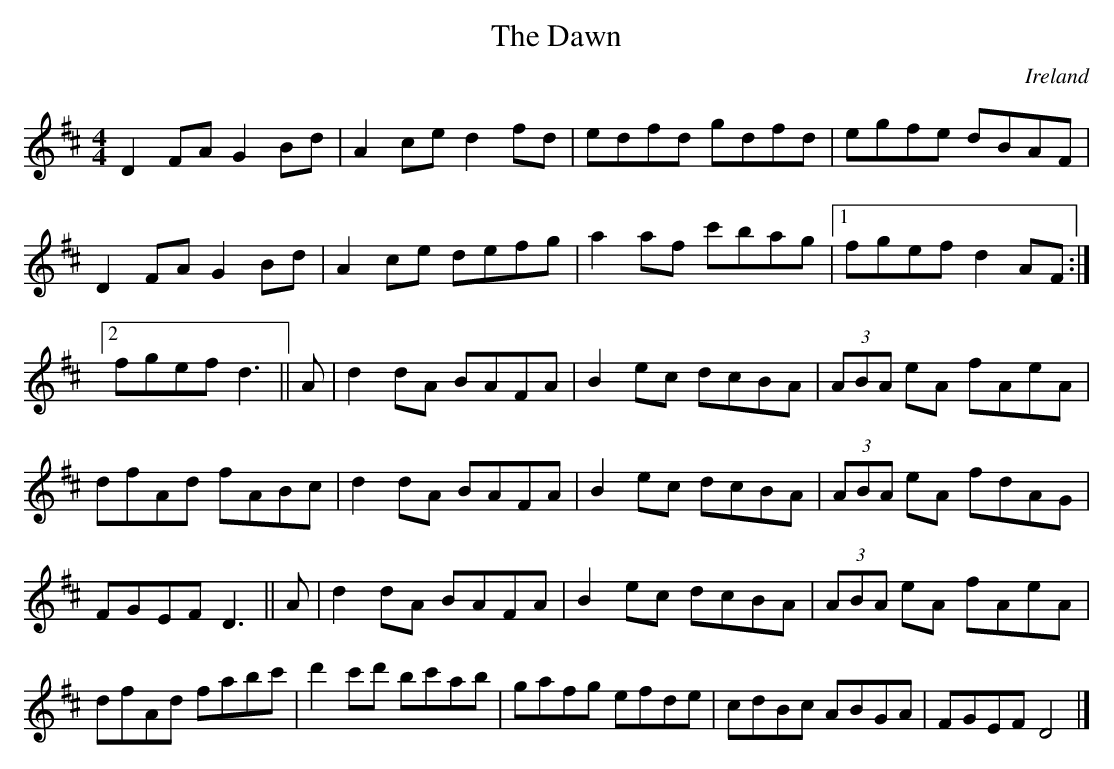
X:1
T:The Dawn
O:Ireland
M:4/4
K:D
D2FA G2Bd| A2ce d2fd| edfd gdfd| egfe dBAF|\
D2FA G2Bd| A2ce defg| a2af c'bag|1 fgef d2AF:|2 fgef d3\
||A|\
d2dA BAFA| B2ec dcBA| (3ABA eA fAeA| dfAd fABc|\
d2dA BAFA| B2ec dcBA| (3ABA eA fdAG| FGEF D3||\
A|\
d2dA BAFA| B2ec dcBA| (3ABA eA fAeA| dfAd fabc'| \
d'2c'd' bc'ab| gafg efde| cdBc ABGA| FGEF D4|]
